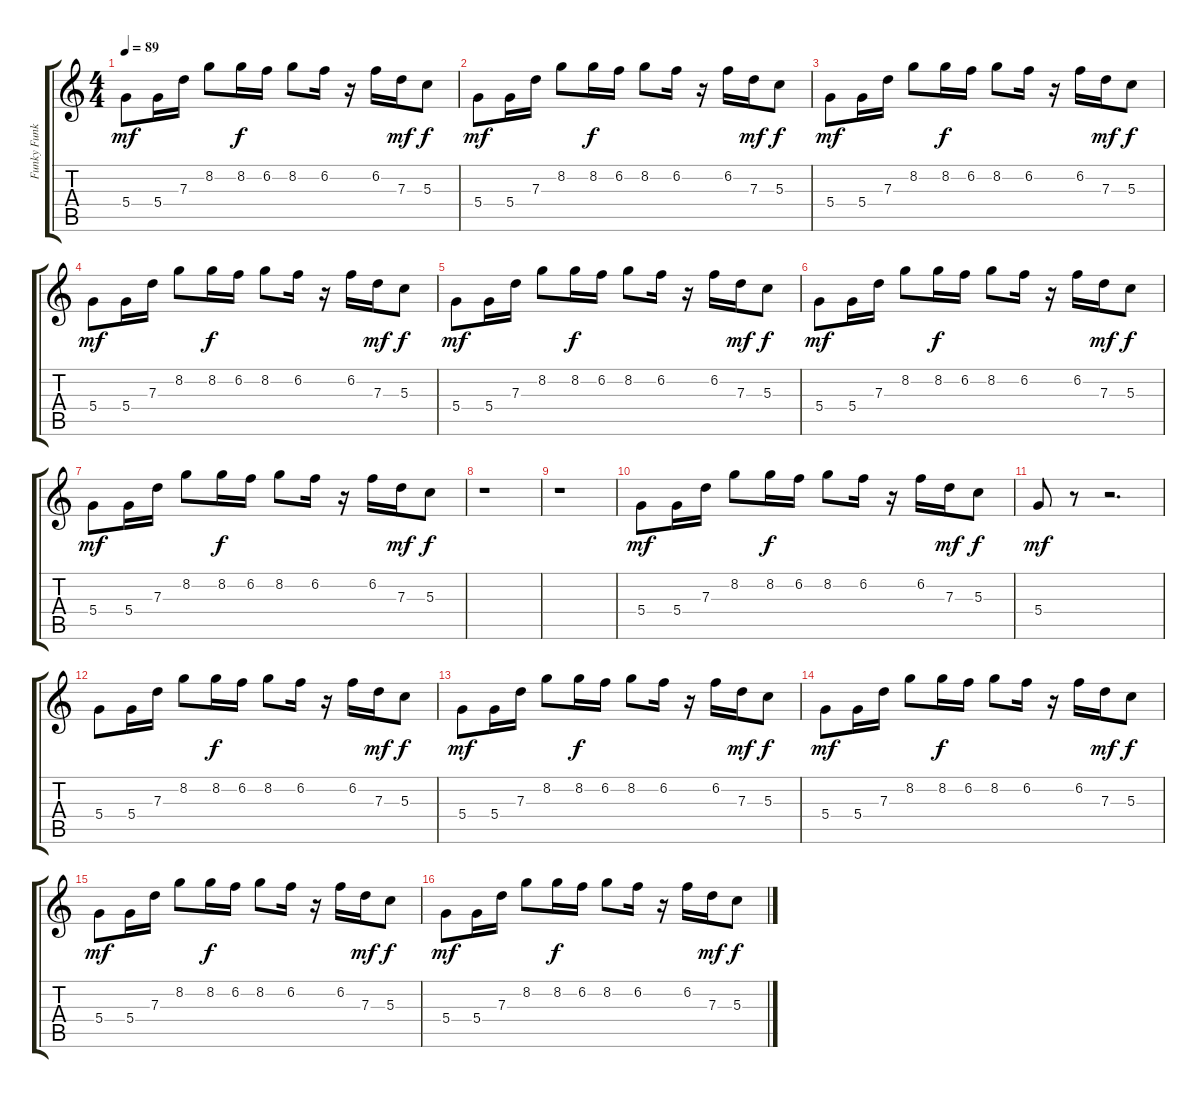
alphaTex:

\track ("Funky Funky Guitar" "Funky Funk") {instrument electricguitarmuted}
\staff {score tabs}
\tuning (E4 B3 G3 D3 A2 E2) {hide}
\ts (4 4)
\tempo 89
\clef g2
\ks c
5.4.8{dy mf} 5.4.16 7.3.16 8.2.8 8.2.16{dy f} 6.2.16 8.2.8 6.2.16 r.16 6.2.16 7.3.16{dy mf} 5.3.8{dy f} |
5.4.8{dy mf} 5.4.16 7.3.16 8.2.8 8.2.16{dy f} 6.2.16 8.2.8 6.2.16 r.16 6.2.16 7.3.16{dy mf} 5.3.8{dy f} |
5.4.8{dy mf} 5.4.16 7.3.16 8.2.8 8.2.16{dy f} 6.2.16 8.2.8 6.2.16 r.16 6.2.16 7.3.16{dy mf} 5.3.8{dy f} |
5.4.8{dy mf} 5.4.16 7.3.16 8.2.8 8.2.16{dy f} 6.2.16 8.2.8 6.2.16 r.16 6.2.16 7.3.16{dy mf} 5.3.8{dy f} |
5.4.8{dy mf} 5.4.16 7.3.16 8.2.8 8.2.16{dy f} 6.2.16 8.2.8 6.2.16 r.16 6.2.16 7.3.16{dy mf} 5.3.8{dy f} |
5.4.8{dy mf} 5.4.16 7.3.16 8.2.8 8.2.16{dy f} 6.2.16 8.2.8 6.2.16 r.16 6.2.16 7.3.16{dy mf} 5.3.8{dy f} |
5.4.8{dy mf} 5.4.16 7.3.16 8.2.8 8.2.16{dy f} 6.2.16 8.2.8 6.2.16 r.16 6.2.16 7.3.16{dy mf} 5.3.8{dy f} |
r.1 |
r.1 |
5.4.8{dy mf} 5.4.16 7.3.16 8.2.8 8.2.16{dy f} 6.2.16 8.2.8 6.2.16 r.16 6.2.16 7.3.16{dy mf} 5.3.8{dy f} |
5.4.8{dy mf} r.8 r.2{d} |
5.4.8 5.4.16 7.3.16 8.2.8 8.2.16{dy f} 6.2.16 8.2.8 6.2.16 r.16 6.2.16 7.3.16{dy mf} 5.3.8{dy f} |
5.4.8{dy mf} 5.4.16 7.3.16 8.2.8 8.2.16{dy f} 6.2.16 8.2.8 6.2.16 r.16 6.2.16 7.3.16{dy mf} 5.3.8{dy f} |
5.4.8{dy mf} 5.4.16 7.3.16 8.2.8 8.2.16{dy f} 6.2.16 8.2.8 6.2.16 r.16 6.2.16 7.3.16{dy mf} 5.3.8{dy f} |
5.4.8{dy mf} 5.4.16 7.3.16 8.2.8 8.2.16{dy f} 6.2.16 8.2.8 6.2.16 r.16 6.2.16 7.3.16{dy mf} 5.3.8{dy f} |
5.4.8{dy mf} 5.4.16 7.3.16 8.2.8 8.2.16{dy f} 6.2.16 8.2.8 6.2.16 r.16 6.2.16 7.3.16{dy mf} 5.3.8{dy f}
